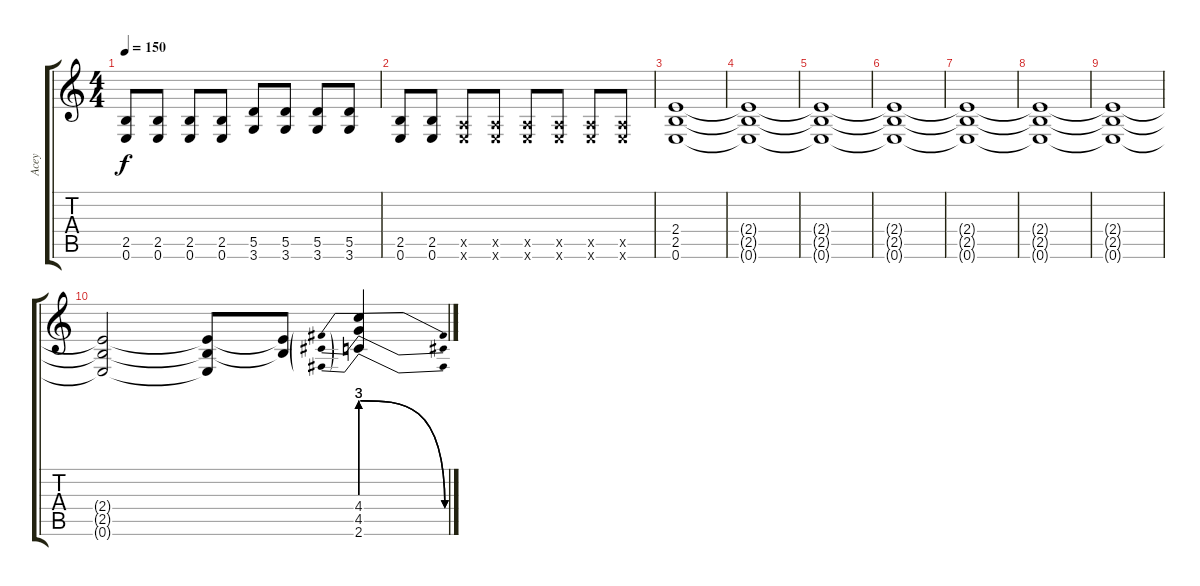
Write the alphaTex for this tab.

\track ("Acey" "Acey") {instrument distortionguitar}
\staff {score tabs}
\tuning (E4 B3 G3 D3 A2 E2) {hide}
\ts (4 4)
\tempo 150
\clef g2
\ks c
(2.5 0.6).8{dy f} (2.5 0.6).8 (2.5 0.6).8 (2.5 0.6).8 (5.5 3.6).8 (5.5 3.6).8 (5.5 3.6).8 (5.5 3.6).8 |
(2.5 0.6).8 (2.5 0.6).8 (0.5{x} 0.6{x}).8 (0.5{x} 0.6{x}).8 (0.5{x} 0.6{x}).8 (0.5{x} 0.6{x}).8 (0.5{x} 0.6{x}).8 (0.5{x} 0.6{x}).8 |
(2.4 2.5 0.6).1 |
(2.4{t} 2.5{t} 0.6{t}).1 |
(2.4{t} 2.5{t} 0.6{t}).1 |
(2.4{t} 2.5{t} 0.6{t}).1 |
(2.4{t} 2.5{t} 0.6{t}).1 |
(2.4{t} 2.5{t} 0.6{t}).1 |
(2.4{t} 2.5{t} 0.6{t}).1 |
(2.4{t} 2.5{t} 0.6{t}).2 (2.4{t} 2.5{t} 0.6{t}).8 (2.4{t} 2.5{t}).8 (4.4{be (prebendrelease 0 12 60 0)} 4.5{be (prebendrelease 0 12 60 0)} 2.6{be (prebendrelease 0 12 60 0)}).4
